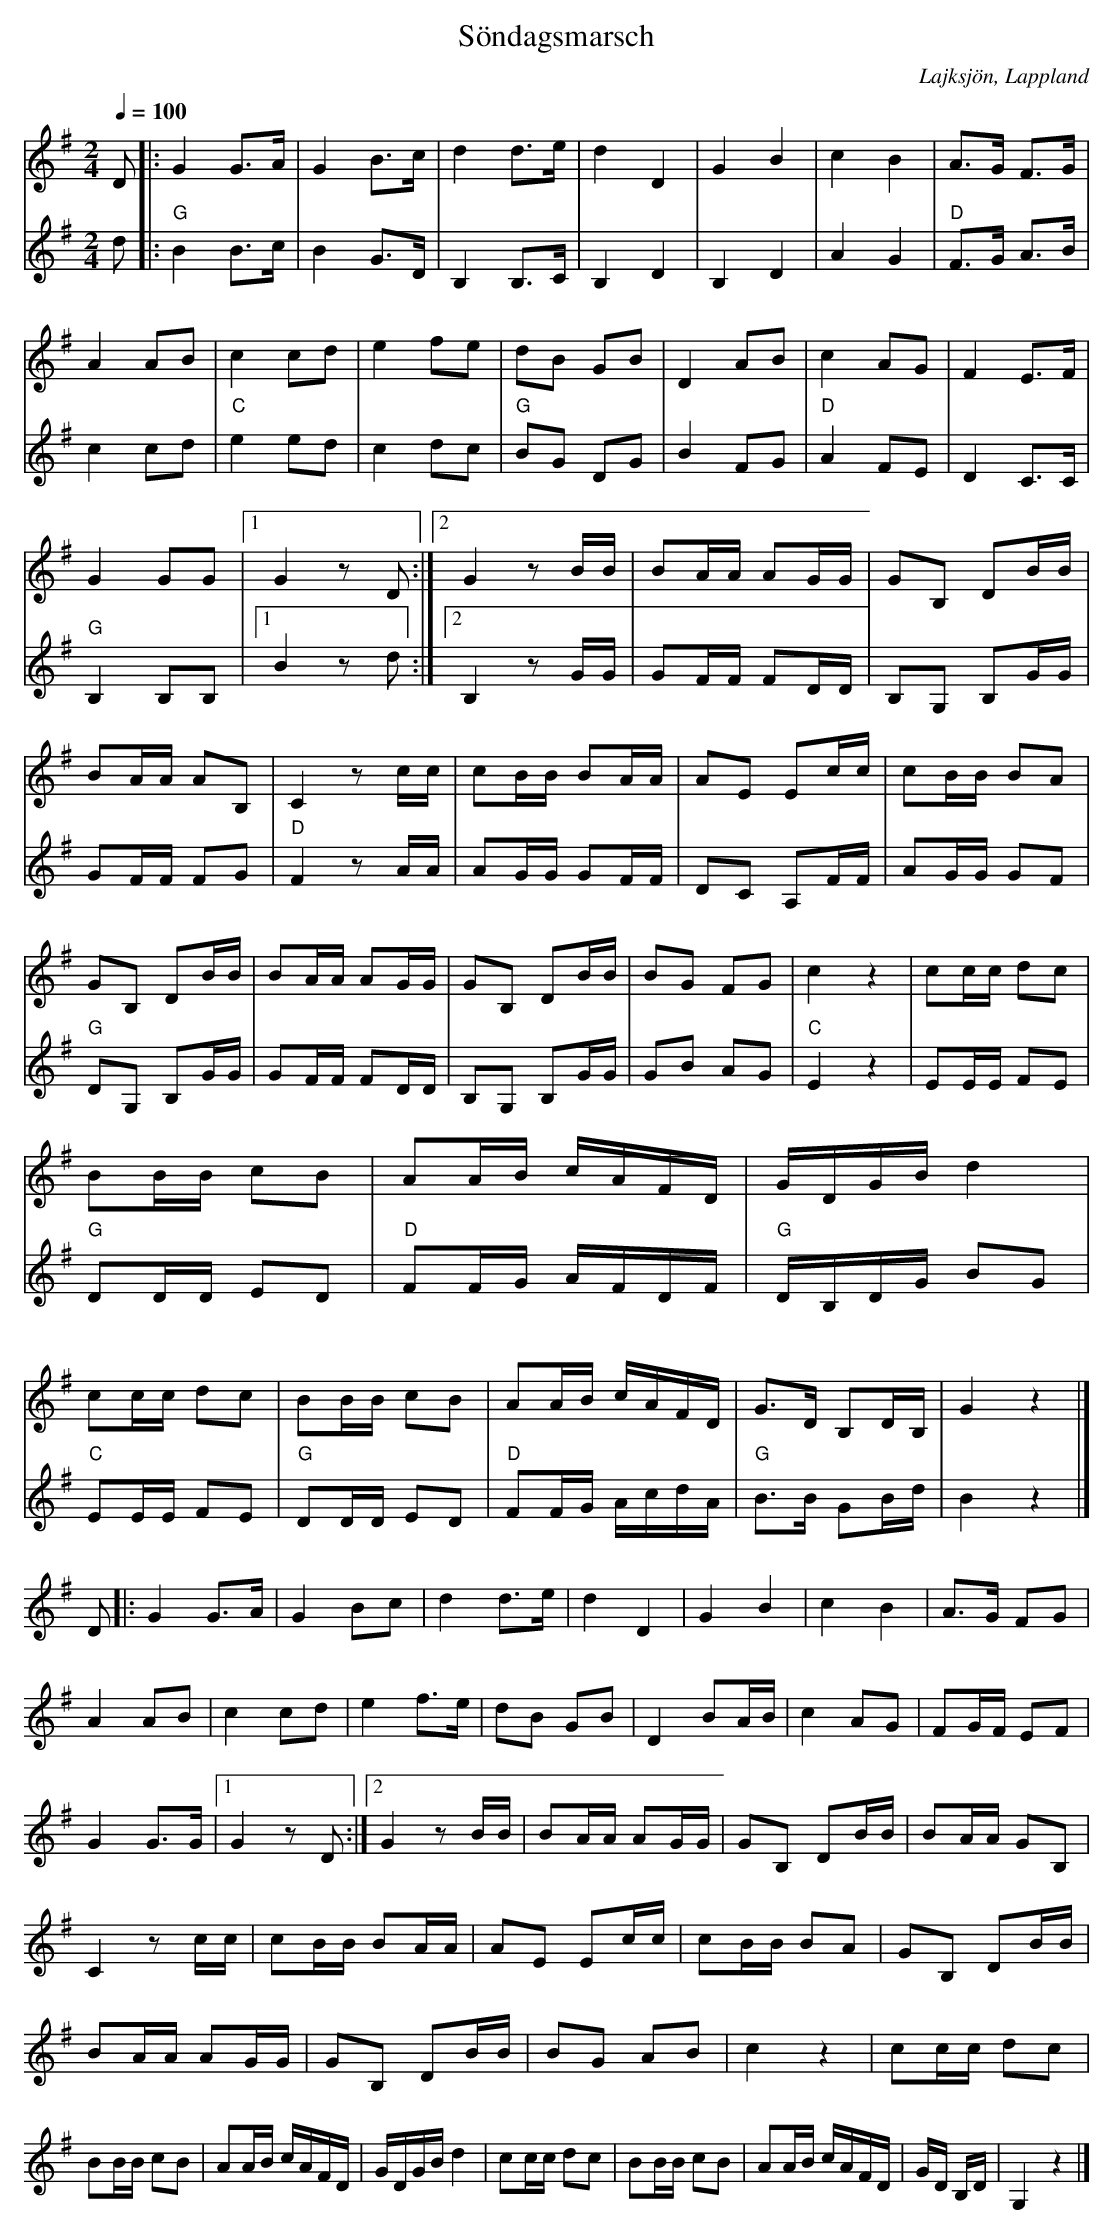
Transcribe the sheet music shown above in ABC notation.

X:1
T:Söndagsmarsch
O:Lajksjön, Lappland
Q:1/4=100
M:2/4
L:1/16
K:G
V:1
D2|:G4 G3A|G4 B3c|d4 d3e|d4 D4|G4 B4|c4 B4|A3G F3G|A4 A2B2|c4 c2d2|e4 f2e2|d2B2 G2B2|D4 A2B2|c4 A2G2|F4 E3F|G4 G2G2|1 G4 z2 D2:|2 G4 z2 BB| B2AA A2GG | G2B,2 D2BB| B2AA A2B,2| C4 z2 cc|c2BB B2AA| A2E2 E2cc| c2BB B2A2 | G2B,2 D2BB| B2AA A2GG|G2B,2 D2BB| B2G2 F2G2|c4 z4| c2cc d2c2|B2BB c2B2|A2AB cAFD|GDGB d4| c2cc d2c2|B2BB c2B2|A2AB cAFD| G3D B,2DB,|G4 z4 |]
V:2
d2|:"G" B4 B3c|B4 G3D|B,4 B,3C|B,4 D4| B,4 D4| A4 G4|"D" F3G A3B| c4 c2d2|"C" e4 e2d2| c4 d2c2|"G" B2G2 D2G2 |B4 F2G2|"D" A4 F2E2| D4 C3C |"G" B,4 B,2B,2 |1 B4 z2 d2:|2 B,4 z2 GG| G2FF F2DD | B,2G,2 B,2GG| G2FF F2G2|"D" F4 z2 AA| A2GG G2FF| D2C2 A,2FF| A2GG G2F2|"G" D2G,2 B,2GG|G2FF F2DD|B,2G,2 B,2GG|G2B2 A2G2|"C" E4 z4| E2EE F2E2|"G" D2DD E2D2|"D" F2FG AFDF|"G" DB,DG B2G2|"C" E2EE F2E2|"G" D2DD E2D2|"D" F2FG AcdA|"G" B3B G2Bd| B4 z4|]
V:1
D2|:G4 G3A|G4 B2c2|d4 d3e|d4 D4|G4 B4|c4 B4|A3G F2G2|A4 A2B2|c4 c2d2|e4 f3e|d2B2 G2B2|D4 B2AB|c4 A2G2|F2GF E2F2|G4 G3G|1 G4 z2 D2:|2 G4 z2 BB| B2AA A2GG | G2B,2 D2BB| B2AA G2B,2| C4 z2 cc|c2BB B2AA| A2E2 E2cc| c2BB B2A2 | G2B,2 D2BB| B2AA A2GG|G2B,2 D2BB| B2G2 A2B2|c4 z4| c2cc d2c2|B2BB c2B2|A2AB cAFD|GDGB d4| c2cc d2c2|B2BB c2B2|A2AB cAFD| GD B,D|G,4 z4 |]
